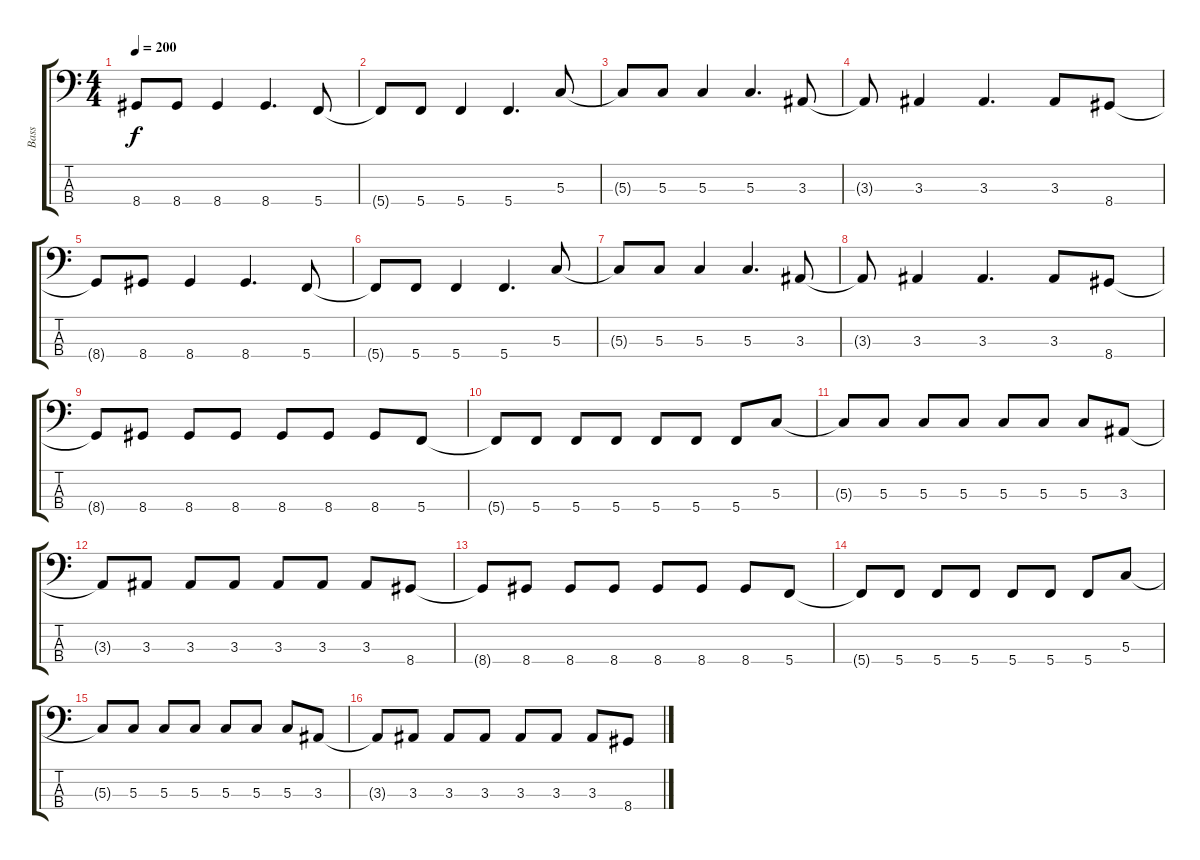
\track ("Bass" "Bass") {instrument electricbassfinger}
\staff {score tabs}
\tuning (F2 C2 G1 C1) {hide}
\ts (4 4)
\tempo 200
\clef f4
\ks c
8.4{t}.8{dy f} 8.4.8 8.4.4 8.4.4{d} 5.4.8 |
5.4{t}.8 5.4.8 5.4.4 5.4.4{d} 5.3.8 |
5.3{t}.8 5.3.8 5.3.4 5.3.4{d} 3.3.8 |
3.3{t}.8 3.3.4 3.3.4{d} 3.3.8 8.4.8 |
8.4{t}.8 8.4.8 8.4.4 8.4.4{d} 5.4.8 |
5.4{t}.8 5.4.8 5.4.4 5.4.4{d} 5.3.8 |
5.3{t}.8 5.3.8 5.3.4 5.3.4{d} 3.3.8 |
3.3{t}.8 3.3.4 3.3.4{d} 3.3.8 8.4.8 |
8.4{t}.8 8.4.8 8.4.8 8.4.8 8.4.8 8.4.8 8.4.8 5.4.8 |
5.4{t}.8 5.4.8 5.4.8 5.4.8 5.4.8 5.4.8 5.4.8 5.3.8 |
5.3{t}.8 5.3.8 5.3.8 5.3.8 5.3.8 5.3.8 5.3.8 3.3.8 |
3.3{t}.8 3.3.8 3.3.8 3.3.8 3.3.8 3.3.8 3.3.8 8.4.8 |
8.4{t}.8 8.4.8 8.4.8 8.4.8 8.4.8 8.4.8 8.4.8 5.4.8 |
5.4{t}.8 5.4.8 5.4.8 5.4.8 5.4.8 5.4.8 5.4.8 5.3.8 |
5.3{t}.8 5.3.8 5.3.8 5.3.8 5.3.8 5.3.8 5.3.8 3.3.8 |
3.3{t}.8 3.3.8 3.3.8 3.3.8 3.3.8 3.3.8 3.3.8 8.4.8
